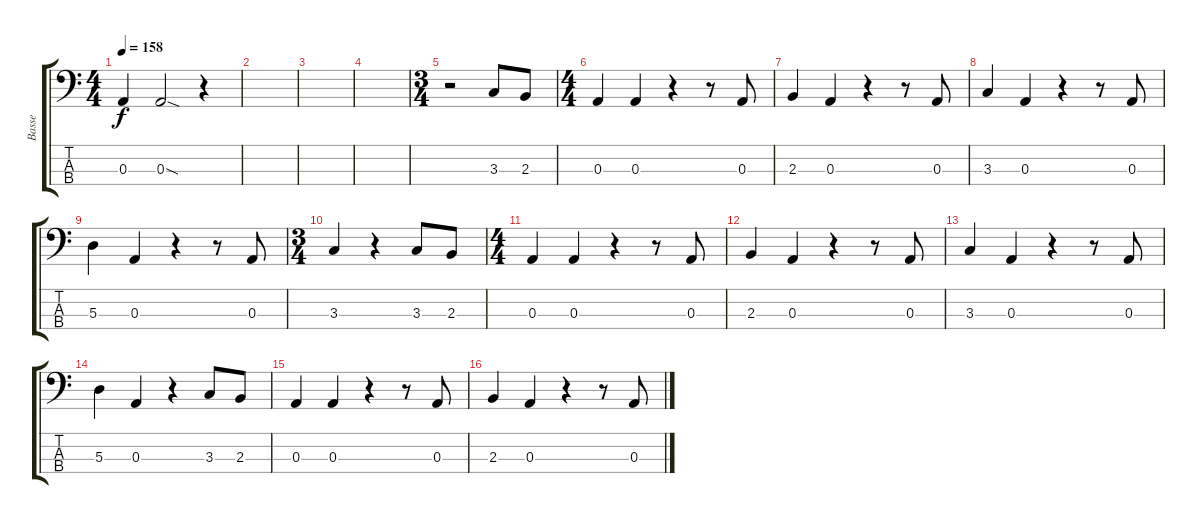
\track ("Basse" "Basse") {instrument slapbass2}
\staff {score tabs}
\tuning (G2 D2 A1 E1) {hide}
\ts (4 4)
\tempo 158
\clef f4
\ks c
0.3.4{dy f instrument slapbass2} 0.3{sod}.2 r.4 |
|
|
|
\ts (3 4)
r.2 3.3.8 2.3.8 |
\ts (4 4)
0.3.4 0.3.4 r.4 r.8 0.3.8 |
2.3.4 0.3.4 r.4 r.8 0.3.8 |
3.3.4 0.3.4 r.4 r.8 0.3.8 |
5.3.4 0.3.4 r.4 r.8 0.3.8 |
\ts (3 4)
3.3.4 r.4 3.3.8 2.3.8 |
\ts (4 4)
0.3.4 0.3.4 r.4 r.8 0.3.8 |
2.3.4 0.3.4 r.4 r.8 0.3.8 |
3.3.4 0.3.4 r.4 r.8 0.3.8 |
5.3.4 0.3.4 r.4 3.3.8 2.3.8 |
0.3.4 0.3.4 r.4 r.8 0.3.8 |
2.3.4 0.3.4 r.4 r.8 0.3.8
